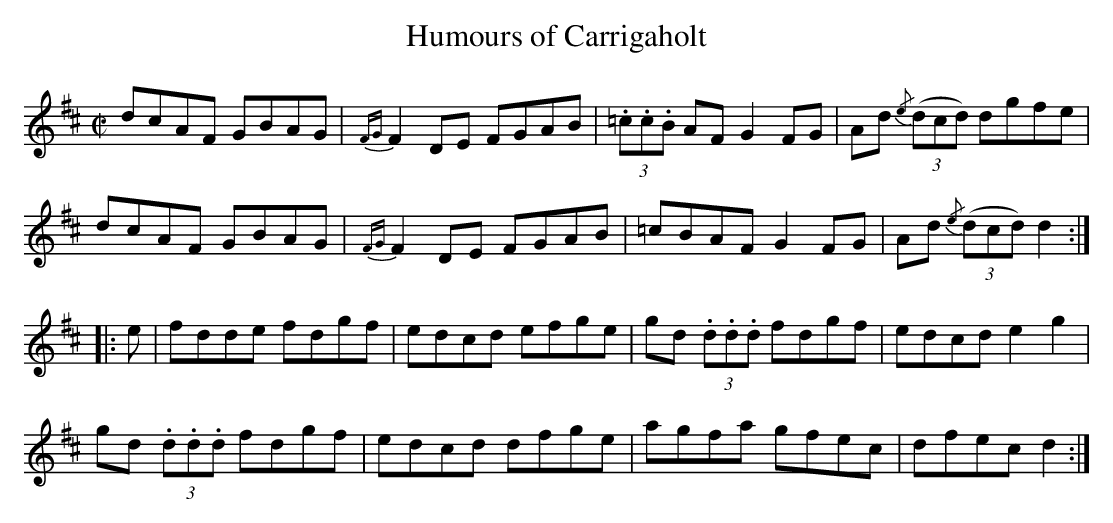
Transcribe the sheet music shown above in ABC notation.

X:1
U: ~ = !turn!
T:Humours of Carrigaholt
M:C|
L:1/8
K:D
dcAF GBAG | {FG}F2 DE FGAB | (3.=c.c.B AF G2 FG | Ad (3{/e}(dcd) dgfe |
dcAF GBAG | {FG}F2 DE FGAB | =cBAF G2 FG | Ad (3{/e}(dcd) d2 ::
e| fdde fdgf | edcd efge | gd (3.d.d.d fdgf | edcd e2 g2 |
gd (3.d.d.d fdgf | edcd dfge | agfa gfec | dfec d2 :|]
